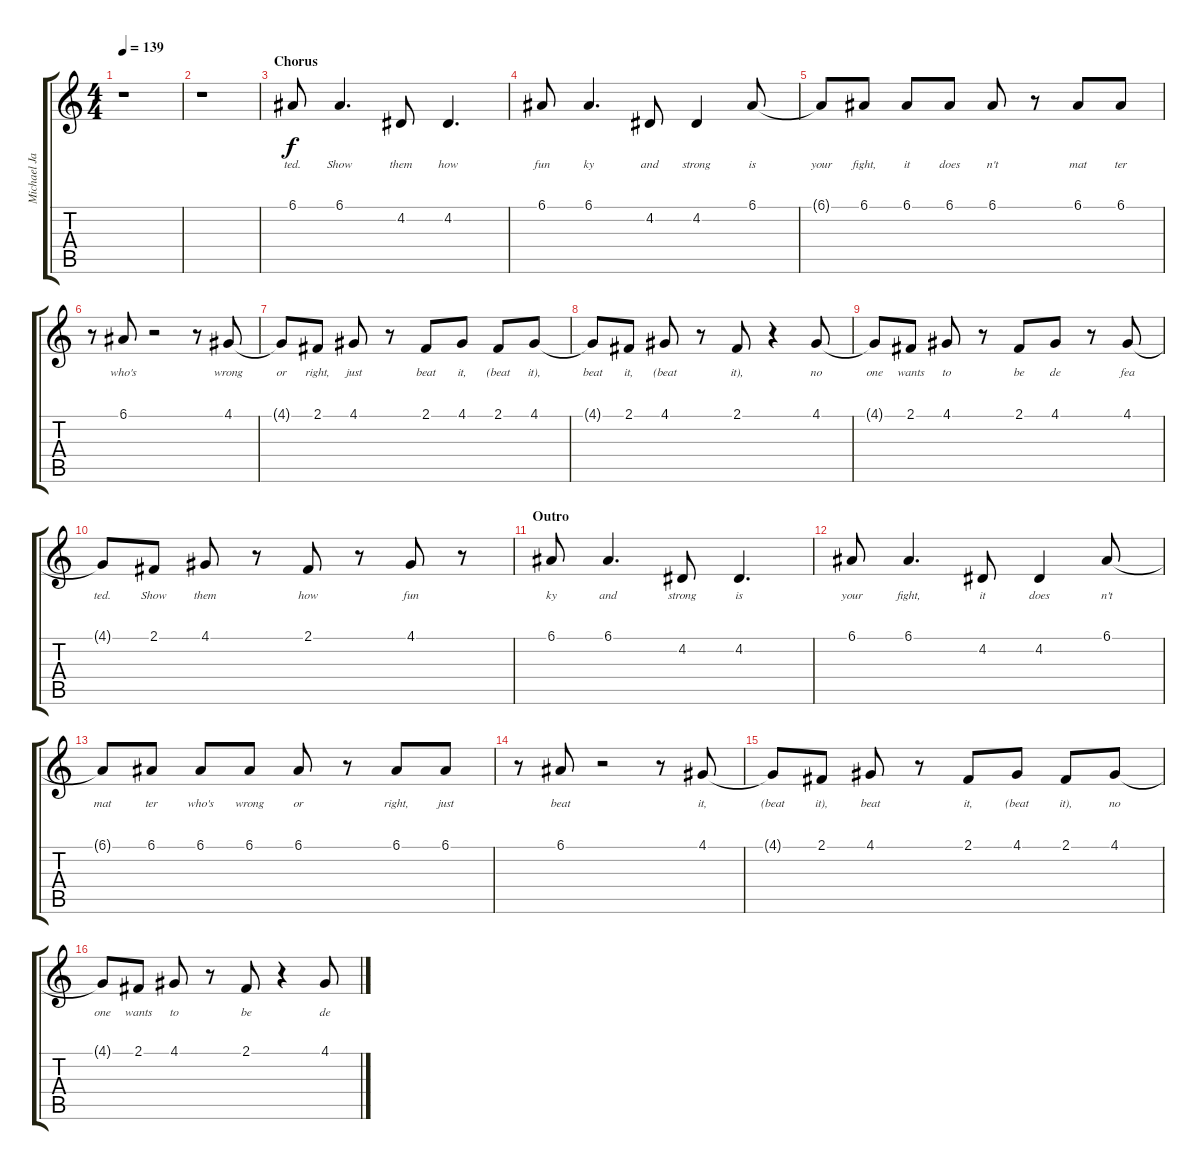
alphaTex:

\track ("Michael Jackson (Vocals)" "Michael Ja") {instrument flute}
\staff {score tabs}
\tuning (E4 B3 G3 D3 A2 E2) {hide}
\ts (4 4)
\tempo 139
\clef g2
\ks c
r.1{dy f} |
r.1 |
\section ("" "Chorus")
6.1.8{lyrics (0 "ted.") lyrics (1 "") lyrics (2 "") lyrics (3 "") lyrics (4 "")} 6.1.4{d lyrics (0 "Show") lyrics (1 "") lyrics (2 "") lyrics (3 "") lyrics (4 "")} 4.2.8{lyrics (0 "them") lyrics (1 "") lyrics (2 "") lyrics (3 "") lyrics (4 "")} 4.2.4{d lyrics (0 "how") lyrics (1 "") lyrics (2 "") lyrics (3 "") lyrics (4 "")} |
6.1.8{lyrics (0 "fun") lyrics (1 "") lyrics (2 "") lyrics (3 "") lyrics (4 "")} 6.1.4{d lyrics (0 "ky") lyrics (1 "") lyrics (2 "") lyrics (3 "") lyrics (4 "")} 4.2.8{lyrics (0 "and") lyrics (1 "") lyrics (2 "") lyrics (3 "") lyrics (4 "")} 4.2.4{lyrics (0 "strong") lyrics (1 "") lyrics (2 "") lyrics (3 "") lyrics (4 "")} 6.1.8{lyrics (0 "is") lyrics (1 "") lyrics (2 "") lyrics (3 "") lyrics (4 "")} |
6.1{t}.8{lyrics (0 "your") lyrics (1 "") lyrics (2 "") lyrics (3 "") lyrics (4 "")} 6.1.8{lyrics (0 "fight,") lyrics (1 "") lyrics (2 "") lyrics (3 "") lyrics (4 "")} 6.1.8{lyrics (0 "it") lyrics (1 "") lyrics (2 "") lyrics (3 "") lyrics (4 "")} 6.1.8{lyrics (0 "does") lyrics (1 "") lyrics (2 "") lyrics (3 "") lyrics (4 "")} 6.1.8{lyrics (0 "n't") lyrics (1 "") lyrics (2 "") lyrics (3 "") lyrics (4 "")} r.8 6.1.8{lyrics (0 "mat") lyrics (1 "") lyrics (2 "") lyrics (3 "") lyrics (4 "")} 6.1.8{lyrics (0 "ter") lyrics (1 "") lyrics (2 "") lyrics (3 "") lyrics (4 "")} |
r.8 6.1.8{lyrics (0 "who's") lyrics (1 "") lyrics (2 "") lyrics (3 "") lyrics (4 "")} r.2 r.8 4.1.8{lyrics (0 "wrong") lyrics (1 "") lyrics (2 "") lyrics (3 "") lyrics (4 "")} |
4.1{t}.8{lyrics (0 "or") lyrics (1 "") lyrics (2 "") lyrics (3 "") lyrics (4 "")} 2.1.8{lyrics (0 "right,") lyrics (1 "") lyrics (2 "") lyrics (3 "") lyrics (4 "")} 4.1.8{lyrics (0 "just") lyrics (1 "") lyrics (2 "") lyrics (3 "") lyrics (4 "")} r.8 2.1.8{lyrics (0 "beat") lyrics (1 "") lyrics (2 "") lyrics (3 "") lyrics (4 "")} 4.1.8{lyrics (0 "it,") lyrics (1 "") lyrics (2 "") lyrics (3 "") lyrics (4 "")} 2.1.8{lyrics (0 "(beat") lyrics (1 "") lyrics (2 "") lyrics (3 "") lyrics (4 "")} 4.1.8{lyrics (0 "it),") lyrics (1 "") lyrics (2 "") lyrics (3 "") lyrics (4 "")} |
4.1{t}.8{lyrics (0 "beat") lyrics (1 "") lyrics (2 "") lyrics (3 "") lyrics (4 "")} 2.1.8{lyrics (0 "it,") lyrics (1 "") lyrics (2 "") lyrics (3 "") lyrics (4 "")} 4.1.8{lyrics (0 "(beat") lyrics (1 "") lyrics (2 "") lyrics (3 "") lyrics (4 "")} r.8 2.1.8{lyrics (0 "it),") lyrics (1 "") lyrics (2 "") lyrics (3 "") lyrics (4 "")} r.4 4.1.8{lyrics (0 "no") lyrics (1 "") lyrics (2 "") lyrics (3 "") lyrics (4 "")} |
4.1{t}.8{lyrics (0 "one") lyrics (1 "") lyrics (2 "") lyrics (3 "") lyrics (4 "")} 2.1.8{lyrics (0 "wants") lyrics (1 "") lyrics (2 "") lyrics (3 "") lyrics (4 "")} 4.1.8{lyrics (0 "to") lyrics (1 "") lyrics (2 "") lyrics (3 "") lyrics (4 "")} r.8 2.1.8{lyrics (0 "be") lyrics (1 "") lyrics (2 "") lyrics (3 "") lyrics (4 "")} 4.1.8{lyrics (0 "de") lyrics (1 "") lyrics (2 "") lyrics (3 "") lyrics (4 "")} r.8 4.1.8{lyrics (0 "fea") lyrics (1 "") lyrics (2 "") lyrics (3 "") lyrics (4 "")} |
4.1{t}.8{lyrics (0 "ted.") lyrics (1 "") lyrics (2 "") lyrics (3 "") lyrics (4 "")} 2.1.8{lyrics (0 "Show") lyrics (1 "") lyrics (2 "") lyrics (3 "") lyrics (4 "")} 4.1.8{lyrics (0 "them") lyrics (1 "") lyrics (2 "") lyrics (3 "") lyrics (4 "")} r.8 2.1.8{lyrics (0 "how") lyrics (1 "") lyrics (2 "") lyrics (3 "") lyrics (4 "")} r.8 4.1.8{lyrics (0 "fun") lyrics (1 "") lyrics (2 "") lyrics (3 "") lyrics (4 "")} r.8 |
\section ("" "Outro")
6.1.8{lyrics (0 "ky") lyrics (1 "") lyrics (2 "") lyrics (3 "") lyrics (4 "")} 6.1.4{d lyrics (0 "and") lyrics (1 "") lyrics (2 "") lyrics (3 "") lyrics (4 "")} 4.2.8{lyrics (0 "strong") lyrics (1 "") lyrics (2 "") lyrics (3 "") lyrics (4 "")} 4.2.4{d lyrics (0 "is") lyrics (1 "") lyrics (2 "") lyrics (3 "") lyrics (4 "")} |
6.1.8{lyrics (0 "your") lyrics (1 "") lyrics (2 "") lyrics (3 "") lyrics (4 "")} 6.1.4{d lyrics (0 "fight,") lyrics (1 "") lyrics (2 "") lyrics (3 "") lyrics (4 "")} 4.2.8{lyrics (0 "it") lyrics (1 "") lyrics (2 "") lyrics (3 "") lyrics (4 "")} 4.2.4{lyrics (0 "does") lyrics (1 "") lyrics (2 "") lyrics (3 "") lyrics (4 "")} 6.1.8{lyrics (0 "n't") lyrics (1 "") lyrics (2 "") lyrics (3 "") lyrics (4 "")} |
6.1{t}.8{lyrics (0 "mat") lyrics (1 "") lyrics (2 "") lyrics (3 "") lyrics (4 "")} 6.1.8{lyrics (0 "ter") lyrics (1 "") lyrics (2 "") lyrics (3 "") lyrics (4 "")} 6.1.8{lyrics (0 "who's") lyrics (1 "") lyrics (2 "") lyrics (3 "") lyrics (4 "")} 6.1.8{lyrics (0 "wrong") lyrics (1 "") lyrics (2 "") lyrics (3 "") lyrics (4 "")} 6.1.8{lyrics (0 "or") lyrics (1 "") lyrics (2 "") lyrics (3 "") lyrics (4 "")} r.8 6.1.8{lyrics (0 "right,") lyrics (1 "") lyrics (2 "") lyrics (3 "") lyrics (4 "")} 6.1.8{lyrics (0 "just") lyrics (1 "") lyrics (2 "") lyrics (3 "") lyrics (4 "")} |
r.8 6.1.8{lyrics (0 "beat") lyrics (1 "") lyrics (2 "") lyrics (3 "") lyrics (4 "")} r.2 r.8 4.1.8{lyrics (0 "it,") lyrics (1 "") lyrics (2 "") lyrics (3 "") lyrics (4 "")} |
4.1{t}.8{lyrics (0 "(beat") lyrics (1 "") lyrics (2 "") lyrics (3 "") lyrics (4 "")} 2.1.8{lyrics (0 "it),") lyrics (1 "") lyrics (2 "") lyrics (3 "") lyrics (4 "")} 4.1.8{lyrics (0 "beat") lyrics (1 "") lyrics (2 "") lyrics (3 "") lyrics (4 "")} r.8 2.1.8{lyrics (0 "it,") lyrics (1 "") lyrics (2 "") lyrics (3 "") lyrics (4 "")} 4.1.8{lyrics (0 "(beat") lyrics (1 "") lyrics (2 "") lyrics (3 "") lyrics (4 "")} 2.1.8{lyrics (0 "it),") lyrics (1 "") lyrics (2 "") lyrics (3 "") lyrics (4 "")} 4.1.8{lyrics (0 "no") lyrics (1 "") lyrics (2 "") lyrics (3 "") lyrics (4 "")} |
4.1{t}.8{lyrics (0 "one") lyrics (1 "") lyrics (2 "") lyrics (3 "") lyrics (4 "")} 2.1.8{lyrics (0 "wants") lyrics (1 "") lyrics (2 "") lyrics (3 "") lyrics (4 "")} 4.1.8{lyrics (0 "to") lyrics (1 "") lyrics (2 "") lyrics (3 "") lyrics (4 "")} r.8 2.1.8{lyrics (0 "be") lyrics (1 "") lyrics (2 "") lyrics (3 "") lyrics (4 "")} r.4 4.1.8{lyrics (0 "de") lyrics (1 "") lyrics (2 "") lyrics (3 "") lyrics (4 "")}
